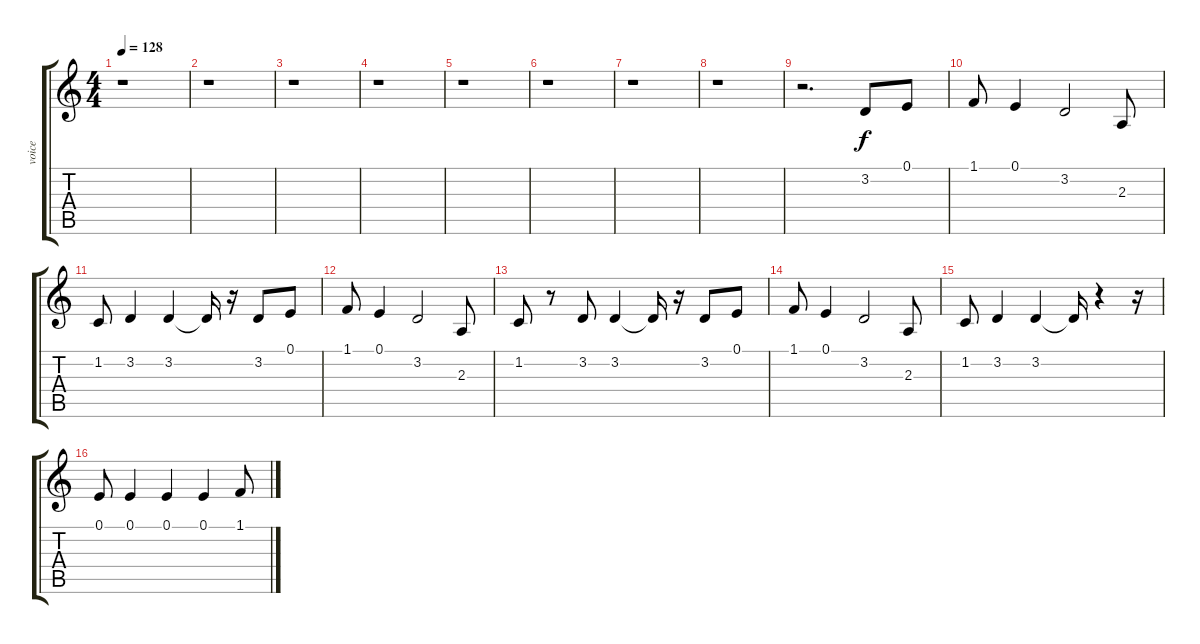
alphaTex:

\track ("voice" "voice") {instrument stringensemble1}
\staff {score tabs}
\tuning (E4 B3 G3 D3 A2 E2) {hide}
\ts (4 4)
\tempo 128
\clef g2
\ks c
r.1{dy f} |
r.1 |
r.1 |
r.1 |
r.1 |
r.1 |
r.1 |
r.1 |
r.2{d} 3.2.8 0.1.8 |
1.1.8 0.1.4 3.2.2 2.3.8 |
1.2.8 3.2.4 3.2.4 3.2{t}.16 r.16 3.2.8 0.1.8 |
1.1.8 0.1.4 3.2.2 2.3.8 |
1.2.8 r.8 3.2.8 3.2.4 3.2{t}.16 r.16 3.2.8 0.1.8 |
1.1.8 0.1.4 3.2.2 2.3.8 |
1.2.8 3.2.4 3.2.4 3.2{t}.16 r.4 r.16 |
0.1.8 0.1.4 0.1.4 0.1.4 1.1.8
